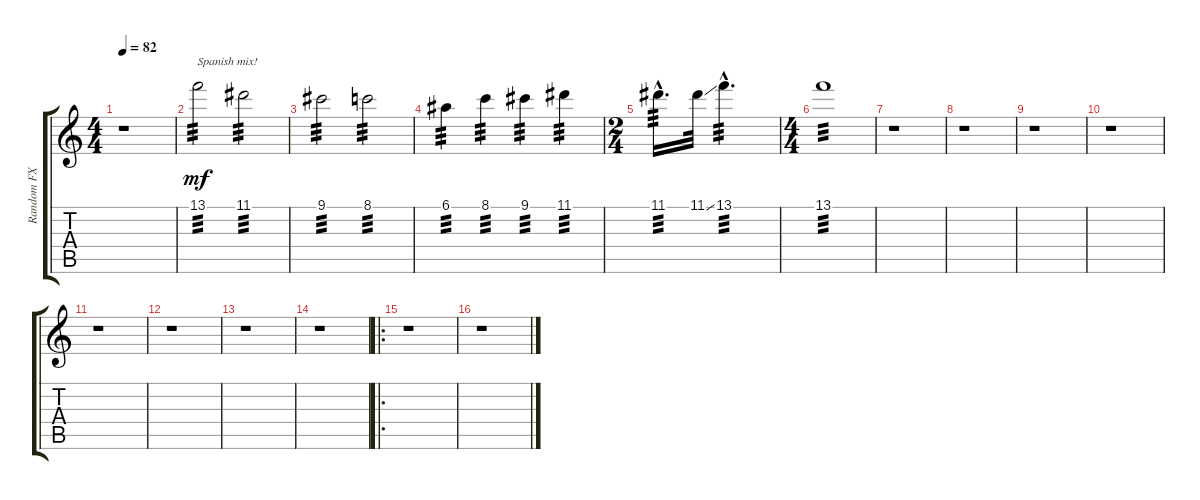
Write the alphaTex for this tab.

\track ("Random FX" "Random FX") {instrument acousticguitarnylon}
\staff {score tabs}
\tuning (E4 B3 G3 D3 A2 D2) {hide}
\ts (4 4)
\tempo 82
\clef g2
\ks c
r.1{dy fff} |
13.1.2{txt "Spanish mix!" tp 3 dy mf instrument acousticguitarnylon} 11.1.2{tp 3} |
9.1.2{tp 3} 8.1.2{tp 3} |
6.1.4{tp 3} 8.1.4{tp 3} 9.1.4{tp 3} 11.1.4{tp 3} |
\ts (2 4)
11.1{hac}.16{d tp 3} 11.1{ss}.32 13.1{hac}.4{d tp 3} |
\ts (4 4)
13.1.1{tp 3} |
r.1 |
r.1 |
r.1 |
r.1 |
r.1 |
r.1 |
r.1 |
r.1 |
\ro
r.1 |
r.1
